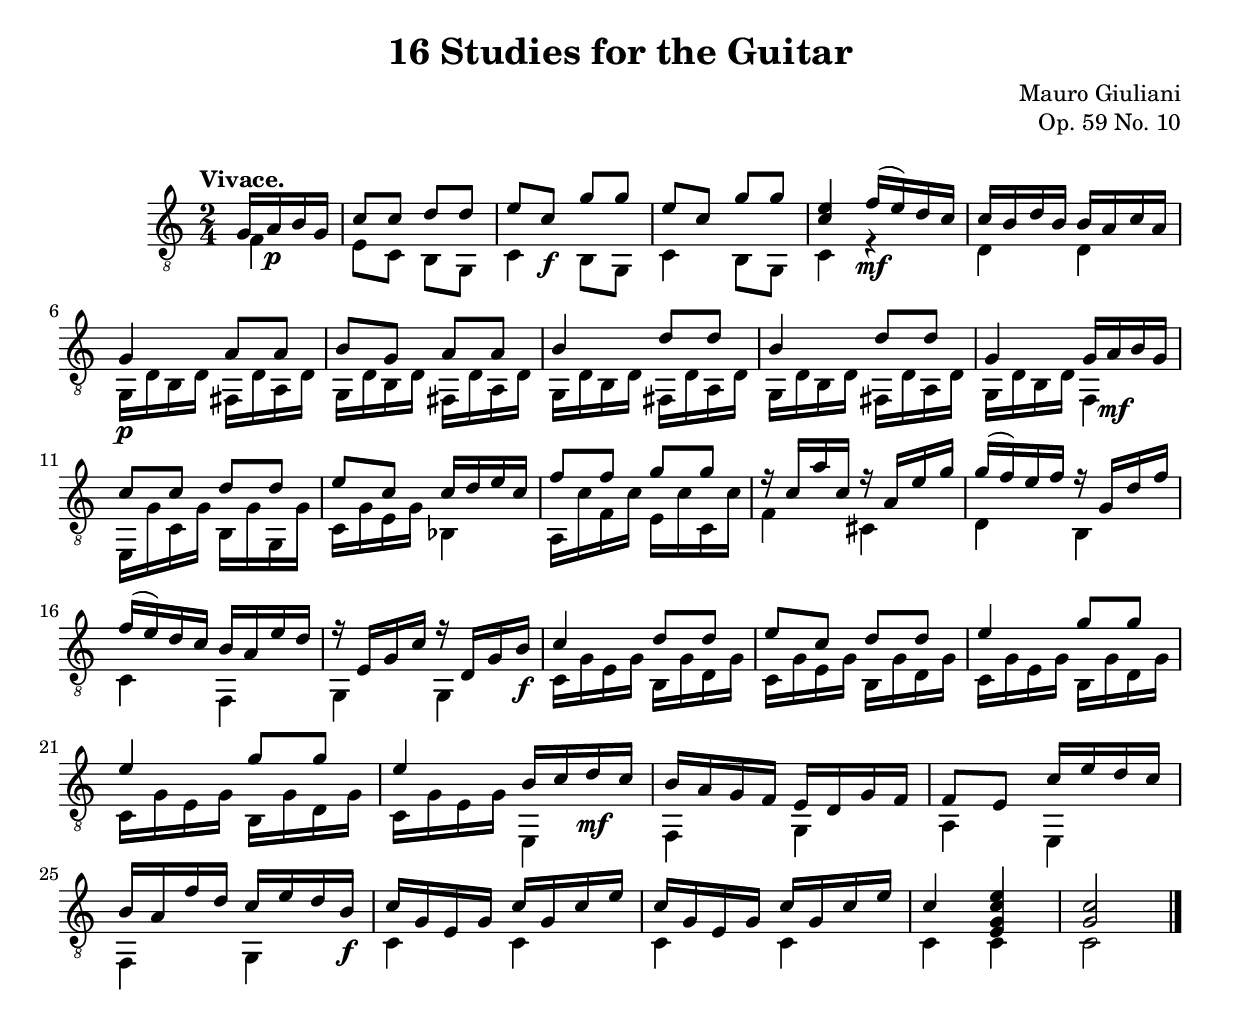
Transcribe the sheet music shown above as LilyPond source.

\version "2.18.2"

\header {
  title = "16 Studies for the Guitar"
  composer = "Mauro Giuliani"
  opus = "Op. 59 No. 10"
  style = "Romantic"
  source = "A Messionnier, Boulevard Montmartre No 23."
  % Statens musikbibliotek - The Music Library of Sweden
  % Boije 142
  date = "1822"
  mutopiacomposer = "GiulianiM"
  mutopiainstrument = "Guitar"
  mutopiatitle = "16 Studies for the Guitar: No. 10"
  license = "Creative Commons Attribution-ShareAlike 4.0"
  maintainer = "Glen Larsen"
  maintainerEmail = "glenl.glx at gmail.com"
}

\paper {
  % add space between composer/opus markup and first staff
  markup-system-spacing #'padding = #3
  % add a little space between composer and opus
  markup-markup-spacing #'padding = #1.2
  top-margin = #8
  bottom-margin = #10
}

mbreak = { } % { \break }
global = {
  \time 2/4 \key c \major
}

upperVoice = \relative c' {
  \voiceOne
  \partial 4 { g16 a\p b g } |
  c8 c d d |
  e8 c\f g' g |
  e8 c g' g |
  <e c>4 f16(\mf e) d c |
  c16 b d b b a c a |
  \mbreak

  g4\p a8 a |
  b8 g a a |
  b4 d8 d |
  b4 d8 d |
  g,4 g16 a\mf b g |
  \mbreak

  c8 c d d |
  e8 c c16 d e c |
  f8 f g g |
  r16 c, a' c, r a e' g |
  g16( f) e f r g, d' f |
  f16( e) d c b a e' d |
  \mbreak

  r16 e, g c r d, g b\f |
  c4 d8 d |
  e8 c d d |
  e4 g8 g |
  e4 g8 g |
  e4 b16 c d\mf c |
  \mbreak

  b16 a g f e d g f |
  f8 e c'16 e d c |
  b16 a f' d c e d b\f |
  c16 g e g c g c e |
  c16 g e g c g c e |
  c4 <e c g e>4 |
  <c g>2

  \bar "|."
}

lowerVoice = \relative c {
  \voiceTwo
  \partial 4 { f4 } |
  e8 c b g |
  c4 b8 g |
  c4 b8 g |
  c4 r |
  d4 d |

  g,16 d' b d fis, d' a d |
  g,16 d' b d fis, d' a d |
  g,16 d' b d fis, d' a d |
  g,16 d' b d fis, d' a d |
  g,16 d' b d f,4 |

  e16 g' c, g' b, g' g, g' |
  c,16 g' e g bes,4 |
  a16 c' f, c' e, c' c, c' |
  f,4 cis |
  d4 b |
  c4 f, |

  g4 g |
  c16 g' e g  b, g' d g |
  c,16 g' e g  b, g' d g |
  c,16 g' e g b, g' d g |
  c,16 g' e g b, g' d g |
  c,16 g' e g e,4 |

  f4 g |
  a4 e |
  f4 g |
  \repeat unfold 3 { c4 c | }
  c2
}


\score {
  <<
    \new Staff = "Guitar" \with {
      midiInstrument = #"acoustic guitar (nylon)"
    } <<
      \global
      \clef "treble_8"
      \tempo "Vivace."

      \context Voice = "upperVoice" \upperVoice
      \context Voice = "lowerVoice" \lowerVoice
    >>
%{
    % tabs are not completely developed
    \new TabStaff = "Guitar tabs" \with {
      restrainOpenStrings = ##t
    } <<
      \clef "moderntab"
      \global
      \context TabVoice = "upperVoice" \upperVoice
      \context TabVoice = "lowerVoice" \lowerVoice
    >>
%}
  >>
  \layout {}
  \midi {
    \tempo 4 = 90
  }
}
